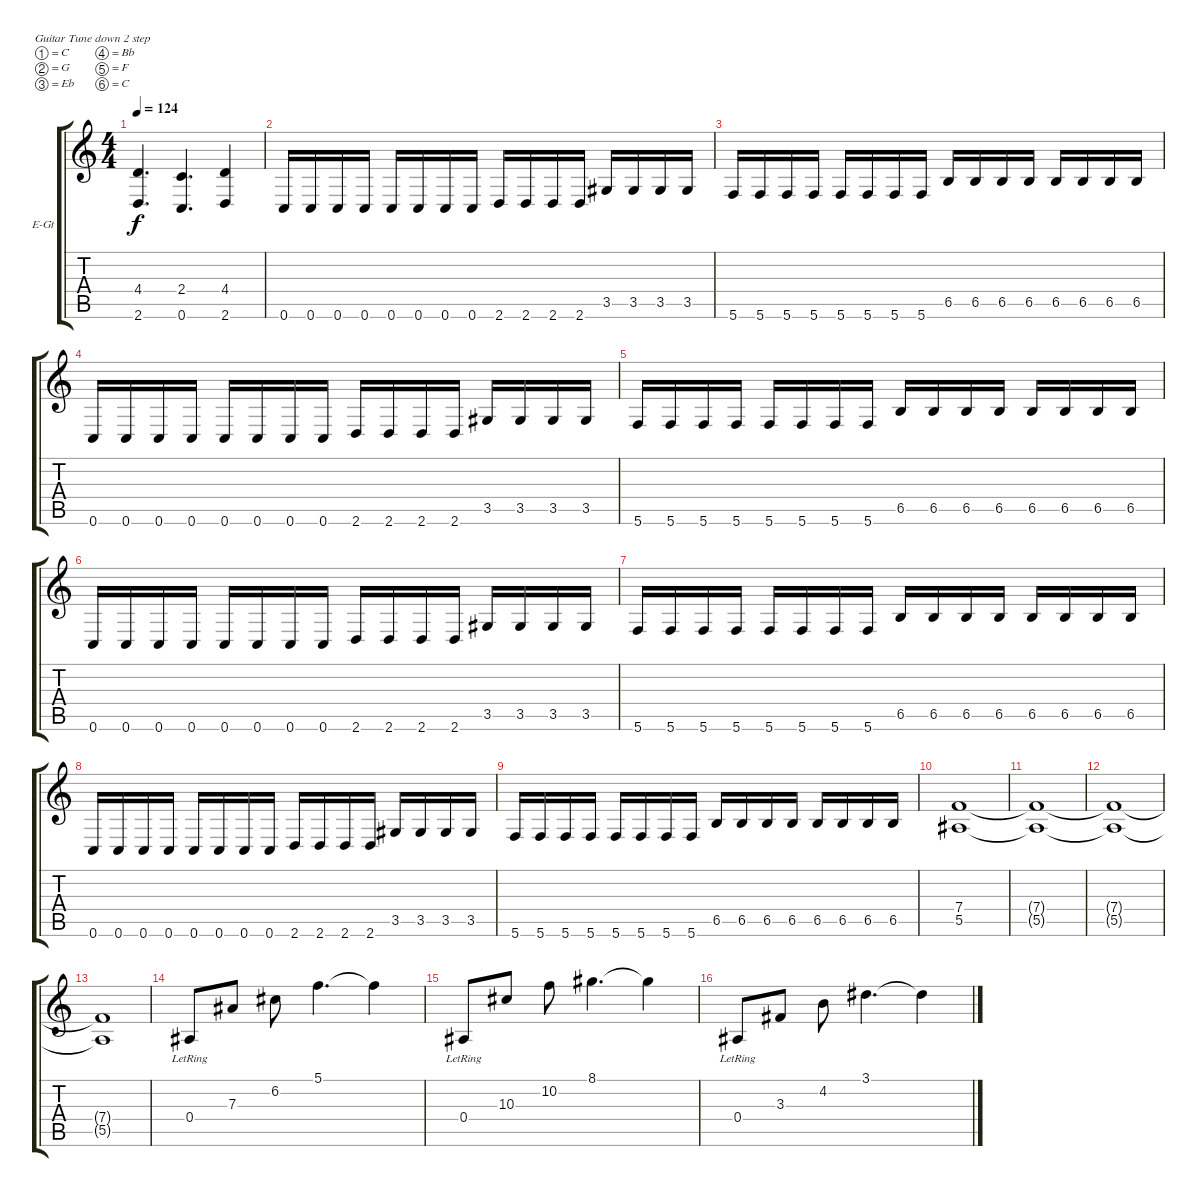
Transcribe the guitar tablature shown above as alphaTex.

\defaultSystemsLayout 4
\bracketExtendMode groupsimilarinstruments
\firstSystemTrackNameOrientation horizontal
\otherSystemsTrackNameOrientation horizontal
\track ("Electric Guitar" "E-Gt") {instrument overdrivenguitar}
\staff {score tabs}
\tuning (C4 G3 Eb3 Bb2 F2 C2)
\ts (4 4)
\tempo 124
\clef g2
\scale
0.333333
\ks c
(4.4 2.6).4{d dy f} (2.4 0.6).4{d} (4.4 2.6).4 |
\scale
0.333333 0.6.16 0.6.16 0.6.16 0.6.16 0.6.16 0.6.16 0.6.16 0.6.16 2.6.16 2.6.16 2.6.16 2.6.16 3.5.16 3.5.16 3.5.16 3.5.16 |
\scale
0.333333 5.6.16 5.6.16 5.6.16 5.6.16 5.6.16 5.6.16 5.6.16 5.6.16 6.5.16 6.5.16 6.5.16 6.5.16 6.5.16 6.5.16 6.5.16 6.5.16 |
\scale
0.333333 0.6.16 0.6.16 0.6.16 0.6.16 0.6.16 0.6.16 0.6.16 0.6.16 2.6.16 2.6.16 2.6.16 2.6.16 3.5.16 3.5.16 3.5.16 3.5.16 |
\scale
0.333333 5.6.16 5.6.16 5.6.16 5.6.16 5.6.16 5.6.16 5.6.16 5.6.16 6.5.16 6.5.16 6.5.16 6.5.16 6.5.16 6.5.16 6.5.16 6.5.16 |
\scale
0.333333 0.6.16 0.6.16 0.6.16 0.6.16 0.6.16 0.6.16 0.6.16 0.6.16 2.6.16 2.6.16 2.6.16 2.6.16 3.5.16 3.5.16 3.5.16 3.5.16 |
\scale
0.333333 5.6.16 5.6.16 5.6.16 5.6.16 5.6.16 5.6.16 5.6.16 5.6.16 6.5.16 6.5.16 6.5.16 6.5.16 6.5.16 6.5.16 6.5.16 6.5.16 |
\scale
0.333333 0.6.16 0.6.16 0.6.16 0.6.16 0.6.16 0.6.16 0.6.16 0.6.16 2.6.16 2.6.16 2.6.16 2.6.16 3.5.16 3.5.16 3.5.16 3.5.16 |
\scale
0.333333 5.6.16 5.6.16 5.6.16 5.6.16 5.6.16 5.6.16 5.6.16 5.6.16 6.5.16 6.5.16 6.5.16 6.5.16 6.5.16 6.5.16 6.5.16 6.5.16 |
\scale
0.333333 (7.4 5.5).1 |
\scale
0.333333 (7.4{t} 5.5{t}).1 |
\scale
0.333333 (7.4{t} 5.5{t}).1 |
\scale
0.333333 (7.4{t} 5.5{t}).1 |
\scale
0.333333 0.4{lr}.8 7.3.8 6.2.8 5.1.4{d} 5.1{t}.4 |
\scale
0.333333 0.4{lr}.8 10.3.8 10.2.8 8.1.4{d} 8.1{t}.4 |
\scale
0.333333 0.4{lr}.8 3.3.8 4.2.8 3.1.4{d} 3.1{t}.4
